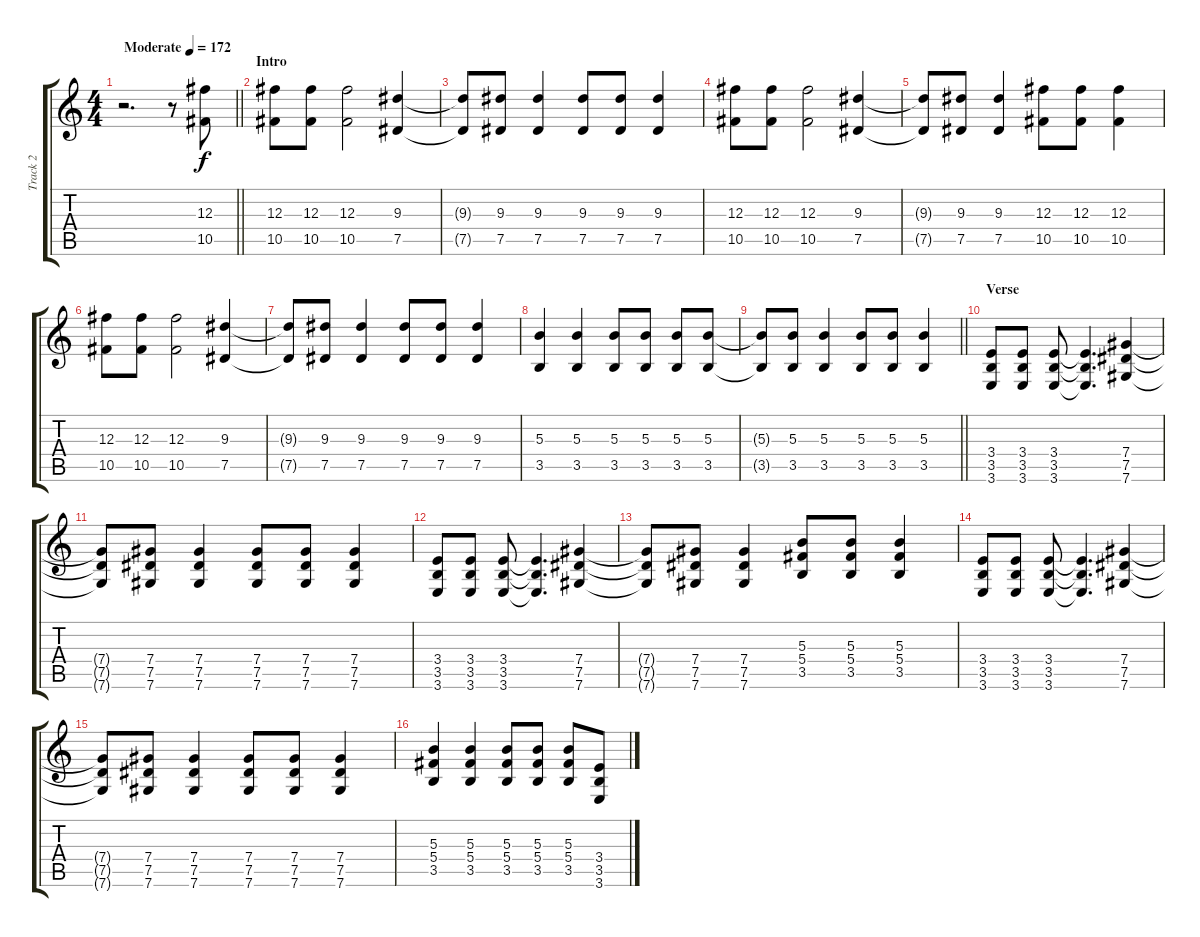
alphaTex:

\track ("Track 2" "Track 2") {instrument overdrivenguitar}
\staff {score tabs}
\tuning (Eb4 Bb3 Gb3 Db3 Ab2 Db2) {hide}
\ts (4 4)
\tempo (172 "Moderate")
\clef g2
\barLineRight lightlight
\ks c
r.2{d dy f instrument overdrivenguitar} r.8 (12.3 10.5).8 |
\section ("" "Intro")
(12.3 10.5).8 (12.3 10.5).8 (12.3 10.5).2 (9.3 7.5).4 |
(9.3{t} 7.5{t}).8 (9.3 7.5).8 (9.3 7.5).4 (9.3 7.5).8 (9.3 7.5).8 (9.3 7.5).4 |
(12.3 10.5).8 (12.3 10.5).8 (12.3 10.5).2 (9.3 7.5).4 |
(9.3{t} 7.5{t}).8 (9.3 7.5).8 (9.3 7.5).4 (12.3 10.5).8 (12.3 10.5).8 (12.3 10.5).4 |
(12.3 10.5).8 (12.3 10.5).8 (12.3 10.5).2 (9.3 7.5).4 |
(9.3{t} 7.5{t}).8 (9.3 7.5).8 (9.3 7.5).4 (9.3 7.5).8 (9.3 7.5).8 (9.3 7.5).4 |
(5.3 3.5).4 (5.3 3.5).4 (5.3 3.5).8 (5.3 3.5).8 (5.3 3.5).8 (5.3 3.5).8 |
\barLineRight lightlight
(5.3{t} 3.5{t}).8 (5.3 3.5).8 (5.3 3.5).4 (5.3 3.5).8 (5.3 3.5).8 (5.3 3.5).4 |
\section ("" "Verse")
(3.4 3.5 3.6).8 (3.4 3.5 3.6).8 (3.4 3.5 3.6).8 (3.4{t} 3.5{t} 3.6{t}).4{d} (7.4 7.5 7.6).4 |
(7.4{t} 7.5{t} 7.6{t}).8 (7.4 7.5 7.6).8 (7.4 7.5 7.6).4 (7.4 7.5 7.6).8 (7.4 7.5 7.6).8 (7.4 7.5 7.6).4 |
(3.4 3.5 3.6).8 (3.4 3.5 3.6).8 (3.4 3.5 3.6).8 (3.4{t} 3.5{t} 3.6{t}).4{d} (7.4 7.5 7.6).4 |
(7.4{t} 7.5{t} 7.6{t}).8 (7.4 7.5 7.6).8 (7.4 7.5 7.6).4 (5.3 5.4 3.5).8 (5.3 5.4 3.5).8 (5.3 5.4 3.5).4 |
(3.4 3.5 3.6).8 (3.4 3.5 3.6).8 (3.4 3.5 3.6).8 (3.4{t} 3.5{t} 3.6{t}).4{d} (7.4 7.5 7.6).4 |
(7.4{t} 7.5{t} 7.6{t}).8 (7.4 7.5 7.6).8 (7.4 7.5 7.6).4 (7.4 7.5 7.6).8 (7.4 7.5 7.6).8 (7.4 7.5 7.6).4 |
(5.3 5.4 3.5).4 (5.3 5.4 3.5).4 (5.3 5.4 3.5).8 (5.3 5.4 3.5).8 (5.3 5.4 3.5).8 (3.4 3.5 3.6).8
